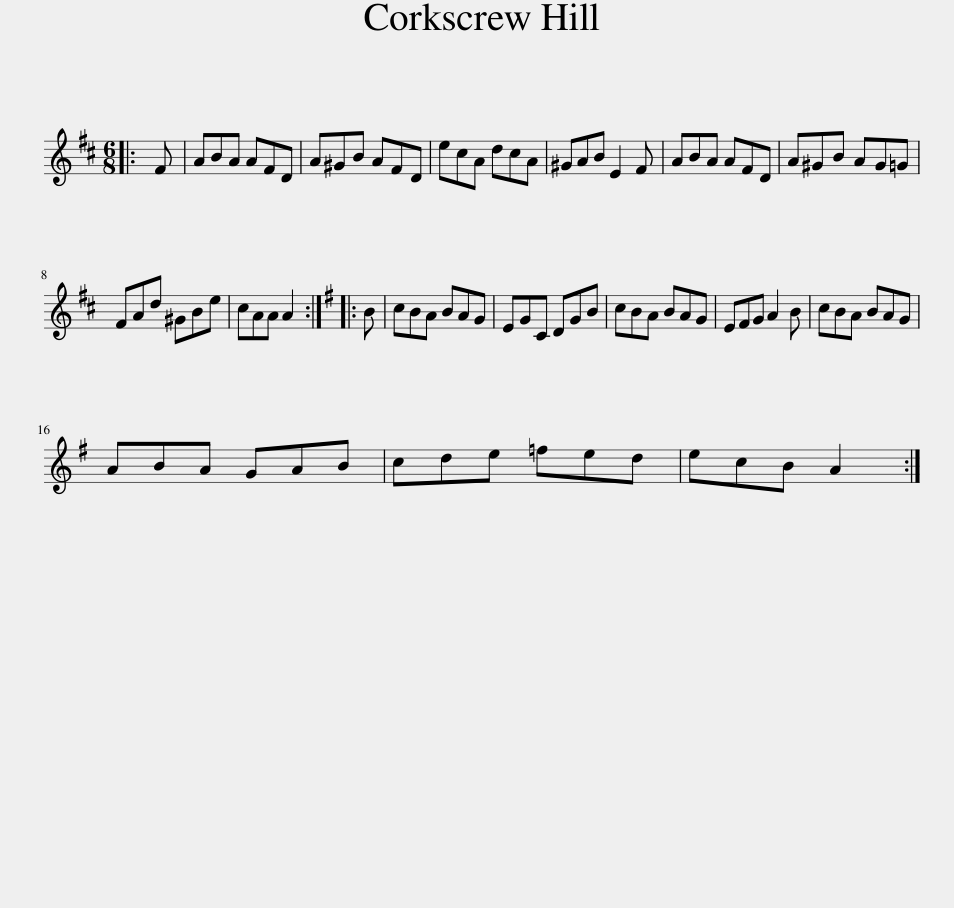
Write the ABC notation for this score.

X:1
L:1/8
M:6/8
I:linebreak $
K:D
V:1 treble
V:1
|: F | ABA AFD | A^GB AFD | ecA dcA | ^GAB E2 F | %5
 ABA AFD | A^GB AG=G |$ FAd ^GBe | cAA A2 ::[K:G] B | %10
 cBA BAG | EGC DGB | cBA BAG | EFG A2 B | cBA BAG |$ %15
 ABA GAB | cde =fed | ecB A2 :| %18
